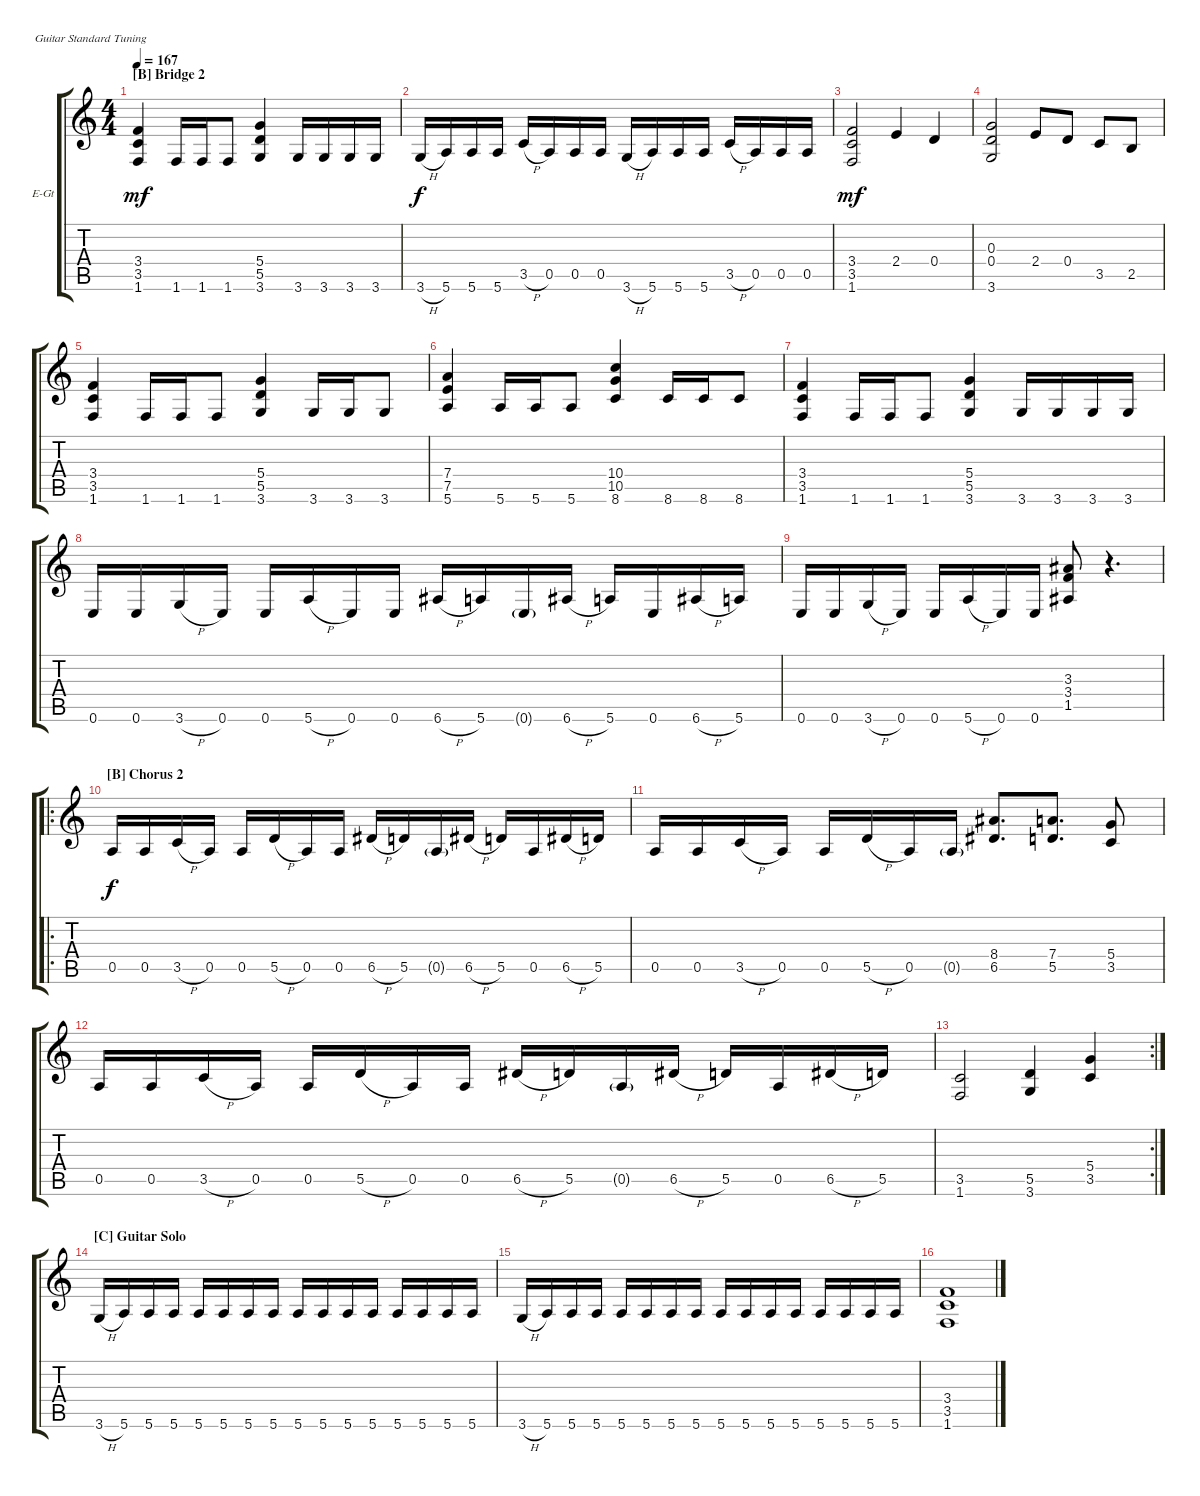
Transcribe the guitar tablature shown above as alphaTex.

\defaultSystemsLayout 4
\bracketExtendMode groupsimilarinstruments
\firstSystemTrackNameOrientation horizontal
\otherSystemsTrackNameOrientation horizontal
\track ("Rhythm Guitar" "E-Gt") {instrument distortionguitar}
\staff {score tabs}
\tuning (E4 B3 G3 D3 A2 E2)
\ts (4 4)
\section ("B" "Bridge 2")
\tempo 167
\clef g2
\ks c
(1.6 3.5 3.4).4{dy mf} 1.6.16 1.6.16 1.6.8 (3.6 5.5 5.4).4 3.6.16 3.6.16 3.6.16 3.6.16 |
3.6{h}.16{dy f} 5.6.16 5.6.16 5.6.16 3.5{h}.16 0.5.16 0.5.16 0.5.16 3.6{h}.16 5.6.16 5.6.16 5.6.16 3.5{h}.16 0.5.16 0.5.16 0.5.16 |
(1.6 3.5 3.4).2{dy mf} 2.4.4 0.4.4 |
(0.4 0.3 3.6).2 2.4.8 0.4.8 3.5.8 2.5.8 |
(1.6 3.5 3.4).4 1.6.16 1.6.16 1.6.8 (3.6 5.5 5.4).4 3.6.16 3.6.16 3.6.8 |
(7.4 7.5 5.6).4 5.6.16 5.6.16 5.6.8 (10.4 10.5 8.6).4 8.6.16 8.6.16 8.6.8 |
(1.6 3.5 3.4).4 1.6.16 1.6.16 1.6.8 (3.6 5.5 5.4).4 3.6.16 3.6.16 3.6.16 3.6.16 |
0.6.16 0.6.16 3.6{h}.16 0.6.16 0.6.16 5.6{h}.16 0.6.16 0.6.16 6.6{h}.16 5.6.16 0.6{g}.16 6.6{h}.16 5.6.16 0.6.16 6.6{h}.16 5.6.16 |
0.6.16 0.6.16 3.6{h}.16 0.6.16 0.6.16 5.6{h}.16 0.6.16 0.6.16 (1.5 3.4 3.3).8 r.4{d} |
\ro
\section ("B" "Chorus 2")
0.5.16{dy f} 0.5.16 3.5{h}.16 0.5.16 0.5.16 5.5{h}.16 0.5.16 0.5.16 6.5{h}.16 5.5.16 0.5{g}.16 6.5{h}.16 5.5.16 0.5.16 6.5{h}.16 5.5.16 |
0.5.16 0.5.16 3.5{h}.16 0.5.16 0.5.16 5.5{h}.16 0.5.16 0.5{g}.16 (8.4 6.5).8{d} (7.4 5.5).8{d} (5.4 3.5).8 |
0.5.16 0.5.16 3.5{h}.16 0.5.16 0.5.16 5.5{h}.16 0.5.16 0.5.16 6.5{h}.16 5.5.16 0.5{g}.16 6.5{h}.16 5.5.16 0.5.16 6.5{h}.16 5.5.16 |
\rc 2
(3.5 1.6).2 (5.5 3.6).4 (5.4 3.5).4 |
\section ("C" "Guitar Solo")
\scale
0.333333 3.6{h}.16 5.6.16 5.6.16 5.6.16 5.6.16 5.6.16 5.6.16 5.6.16 5.6.16 5.6.16 5.6.16 5.6.16 5.6.16 5.6.16 5.6.16 5.6.16 |
\scale
0.333333 3.6{h}.16 5.6.16 5.6.16 5.6.16 5.6.16 5.6.16 5.6.16 5.6.16 5.6.16 5.6.16 5.6.16 5.6.16 5.6.16 5.6.16 5.6.16 5.6.16 |
\scale
0.333333 (1.6 3.5 3.4).1
